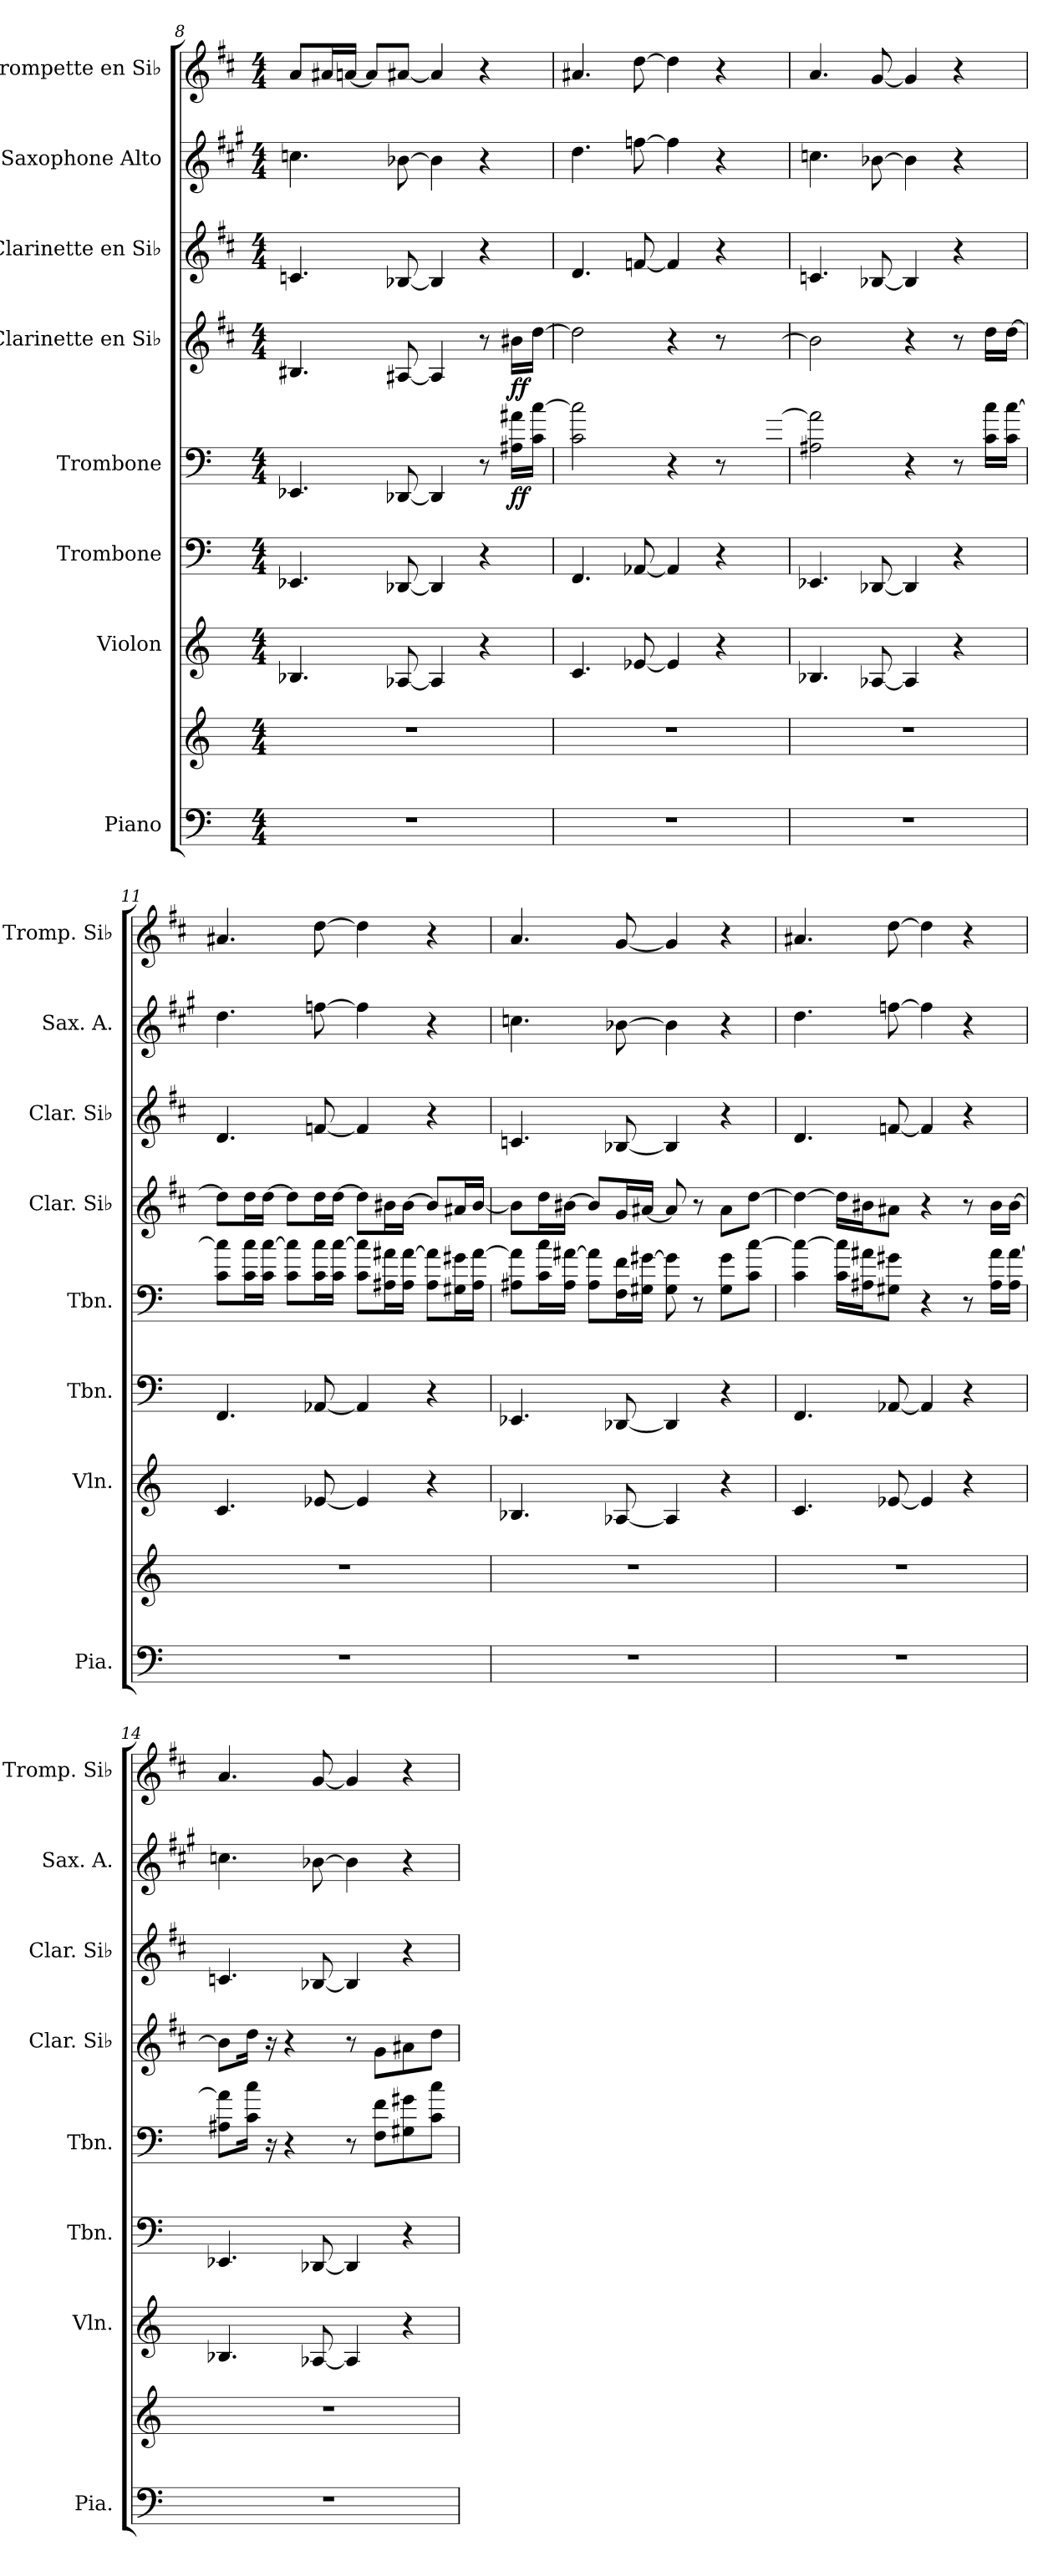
**kern	**kern	**kern	**kern	**kern	**dynam	**kern	**dynam	**kern	**kern	**kern	**dynam
*part8	*part8	*part7	*part6	*part5	*part5	*part4	*part4	*part3	*part2	*part1	*part1
*staff9	*staff8	*staff7	*staff6	*staff5	*staff5	*staff4	*staff4	*staff3	*staff2	*staff1	*staff1
*I"Piano	*	*I"Violon	*I"Trombone	*I"Trombone	*	*I"Clarinette en Si♭	*	*I"Clarinette en Si♭	*I"Saxophone Alto	*I"Trompette en Si♭	*
*I'Pia.	*	*I'Vln.	*I'Tbn.	*I'Tbn.	*	*I'Clar. Si♭	*	*I'Clar. Si♭	*I'Sax. A.	*I'Tromp. Si♭	*
!!LO:PB:g=z
*clefF4	*clefG2	*clefG2	*clefF4	*clefF4	*	*clefG2	*	*clefG2	*clefG2	*clefG2	*
*	*	*	*	*	*	*ITrd1c2	*	*ITrd1c2	*ITrd5c9	*ITrd1c2	*
*k[]	*k[]	*k[]	*k[]	*k[]	*	*k[]	*	*k[]	*k[]	*k[]	*
*M4/4	*M4/4	*M4/4	*M4/4	*M4/4	*	*M4/4	*	*M4/4	*M4/4	*M4/4	*
=8	=8	=8	=8	=8	=8	=8	=8	=8	=8	=8	=8
1r	1r	4.B-X/	4.EE-X/	4.EE-X/	.	4.A#X/	.	4.B-X/	4.e-X\	8g/L	.
.	.	.	.	.	.	.	.	.	.	16g#X/L	.
.	.	.	.	.	.	.	.	.	.	[16gn/JJ	.
.	.	.	.	.	.	.	.	.	.	8g/L]	.
.	.	[8A-X/	[8DD-X/	[8DD-X/	.	[8G#X/	.	[8A-X/	[8d-X\	[8g#X/J	.
.	.	4A-/]	4DD-/]	4DD-/]	.	4G#/]	.	4A-/]	4d-\]	4g#/]	.
.	.	4r	4r	8r	.	8r	.	4r	4r	4r	.
!	!	!	!	!	!LO:DY:b	!	!	!	!	!	!
!	!	!	!	!	!LO:DY:n=1:b	!	!LO:DY:b	!	!	!	!
!	!	!	!	!	!	!	!LO:DY:n=1:b	!	!	!	!
.	.	.	.	16A#X\ 16a#X\LL	f f	16a#X\LL	f f	.	.	.	.
.	.	.	.	16c\ [16cc\JJ	.	[16cc\JJ	.	.	.	.	.
=9	=9	=9	=9	=9	=9	=9	=9	=9	=9	=9	=9
!	!	!	!	!	!	!	!	!	!	!	!LO:DY:b
!	!	!	!	!	!	!	!	!	!	!	!LO:DY:n=1:b
1r	1r	4.c/	4.FF/	2c\ 2cc\]	.	2cc\]	.	4.c/	4.f\	4.g#X/	mp mp
.	.	[8e-X/	[8AA-X/	.	.	.	.	[8e-X/	[8a-X\	[8cc\	.
.	.	4e-/]	4AA-/]	4r	.	4r	.	4e-/]	4a-\]	4cc\]	.
.	.	4r	4r	8r	.	8r	.	4r	4r	4r	.
.	.	.	.	16A#X\ 16a#X\yyLL	.	16a#X\LLyy	.	.	.	.	.
.	.	.	.	16A#\ [16a#\JJ	.	[16a#\JJ	.	.	.	.	.
=10	=10	=10	=10	=10	=10	=10	=10	=10	=10	=10	=10
1r	1r	4.B-X/	4.EE-X/	2A#X\ 2a#\]	.	2a#\]	.	4.B-X/	4.e-X\	4.g/	.
.	.	[8A-X/	[8DD-X/	.	.	.	.	[8A-X/	[8d-X\	[8f/	.
.	.	4A-/]	4DD-/]	4r	.	4r	.	4A-/]	4d-\]	4f/]	.
.	.	4r	4r	8r	.	8r	.	4r	4r	4r	.
.	.	.	.	16c\ 16cc\LL	.	16cc\LL	.	.	.	.	.
.	.	.	.	16c\ [16cc\JJ	.	[16cc\JJ	.	.	.	.	.
!!LO:PB:g=z
=11	=11	=11	=11	=11	=11	=11	=11	=11	=11	=11	=11
1r	1r	4.c/	4.FF/	8c\ 8cc\]L	.	8cc\L]	.	4.c/	4.f\	4.g#X/	.
.	.	.	.	16c\ 16cc\L	.	16cc\L	.	.	.	.	.
.	.	.	.	16c\ [16cc\JJ	.	[16cc\JJ	.	.	.	.	.
.	.	.	.	8c\ 8cc\]L	.	8cc\L]	.	.	.	.	.
.	.	[8e-X/	[8AA-X/	16c\ 16cc\L	.	16cc\L	.	[8e-X/	[8a-X\	[8cc\	.
.	.	.	.	16c\ [16cc\JJ	.	[16cc\JJ	.	.	.	.	.
.	.	4e-/]	4AA-/]	8c\ 8cc\]L	.	8cc\L]	.	4e-/]	4a-\]	4cc\]	.
.	.	.	.	16A#X\ 16a#X\L	.	16a#X\L	.	.	.	.	.
.	.	.	.	16A#\ [16a#\JJ	.	[16a#\JJ	.	.	.	.	.
.	.	4r	4r	8A#\ 8a#\]L	.	8a#/L]	.	4r	4r	4r	.
.	.	.	.	16G#X\ 16g#X\L	.	16g#X/L	.	.	.	.	.
.	.	.	.	16A#\ [16a#\JJ	.	[16a#/JJ	.	.	.	.	.
=12	=12	=12	=12	=12	=12	=12	=12	=12	=12	=12	=12
1r	1r	4.B-X/	4.EE-X/	8A#X\ 8a#\]L	.	8a#\L]	.	4.B-X/	4.e-X\	4.g/	.
.	.	.	.	16c\ 16cc\L	.	16cc\L	.	.	.	.	.
.	.	.	.	16A#\ [16a#X\JJ	.	[16a#X\JJ	.	.	.	.	.
.	.	.	.	8A#\ 8a#\]L	.	8a#/L]	.	.	.	.	.
.	.	[8A-X/	[8DD-X/	16F\ 16f\L	.	16f/L	.	[8A-X/	[8d-X\	[8f/	.
.	.	.	.	16G#X\ [16g#X\JJ	.	[16g#X/JJ	.	.	.	.	.
.	.	4A-/]	4DD-/]	8G#\ 8g#\]	.	8g#/]	.	4A-/]	4d-\]	4f/]	.
.	.	.	.	8r	.	8r	.	.	.	.	.
.	.	4r	4r	8G#\ 8g#\L	.	8g#\L	.	4r	4r	4r	.
.	.	.	.	8c\ [8cc\J	.	[8cc\J	.	.	.	.	.
!!LO:PB:g=z
=13	=13	=13	=13	=13	=13	=13	=13	=13	=13	=13	=13
1r	1r	4.c/	4.FF/	4c\ 4cc\_	.	4cc\_	.	4.c/	4.f\	4.g#X/	.
.	.	.	.	16c\ 16cc\]LL	.	16cc\LL]	.	.	.	.	.
.	.	.	.	16A#X\ 16a#X\J	.	16a#X\J	.	.	.	.	.
.	.	[8e-X/	[8AA-X/	8G#X\ 8g#X\J	.	8g#X\J	.	[8e-X/	[8a-X\	[8cc\	.
.	.	4e-/]	4AA-/]	4r	.	4r	.	4e-/]	4a-\]	4cc\]	.
.	.	4r	4r	8r	.	8r	.	4r	4r	4r	.
.	.	.	.	16A#\ 16a#\LL	.	16a#\LL	.	.	.	.	.
.	.	.	.	16A#\ [16a#\JJ	.	[16a#\JJ	.	.	.	.	.
=14	=14	=14	=14	=14	=14	=14	=14	=14	=14	=14	=14
1r	1r	4.B-X/	4.EE-X/	8A#X\ 8a#\]L	.	8a#\L]	.	4.B-X/	4.e-X\	4.g/	.
.	.	.	.	16c\ 16cc\Jk	.	16cc\Jk	.	.	.	.	.
.	.	.	.	16r	.	16r	.	.	.	.	.
.	.	.	.	4r	.	4r	.	.	.	.	.
.	.	[8A-X/	[8DD-X/	.	.	.	.	[8A-X/	[8d-X\	[8f/	.
.	.	4A-/]	4DD-/]	8r	.	8r	.	4A-/]	4d-\]	4f/]	.
.	.	.	.	8F\ 8f\L	.	8f\L	.	.	.	.	.
.	.	4r	4r	8G#X\ 8g#X\	.	8g#X\	.	4r	4r	4r	.
.	.	.	.	8c\ 8cc\J	.	8cc\J	.	.	.	.	.
=	=	=	=	=	=	=	=	=	=	=	=
*-	*-	*-	*-	*-	*-	*-	*-	*-	*-	*-	*-
